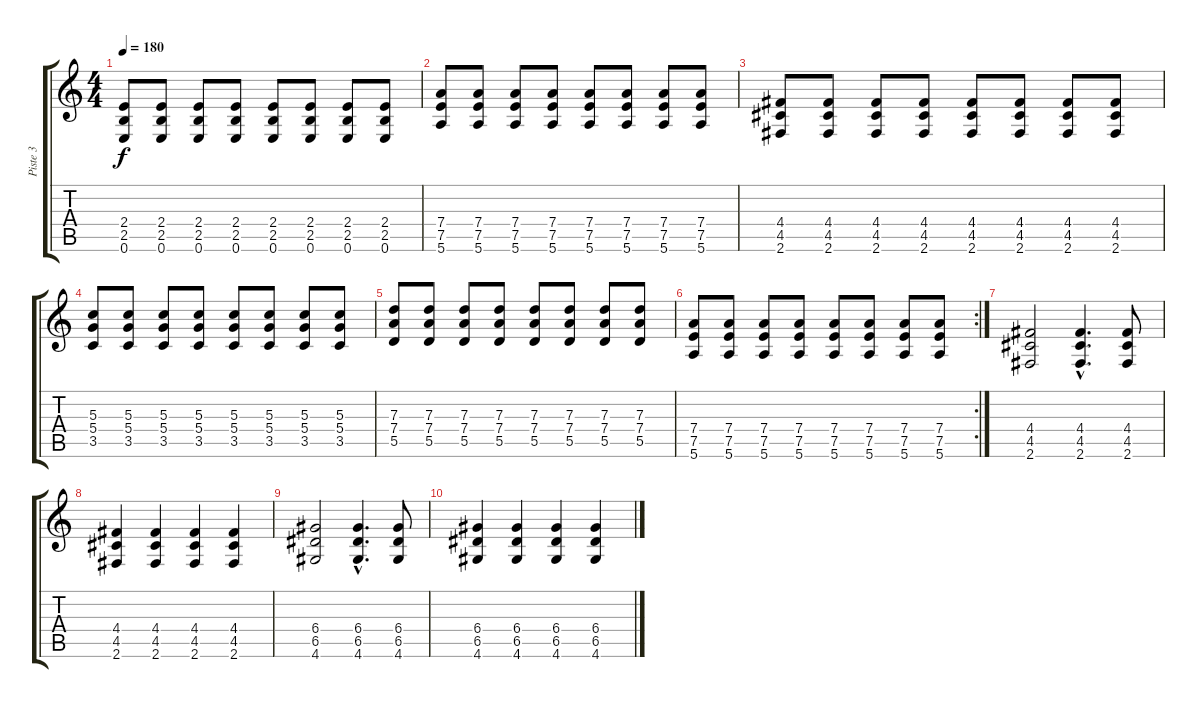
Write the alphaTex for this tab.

\track ("Piste 3" "Piste 3") {instrument distortionguitar}
\staff {score tabs}
\tuning (E4 B3 G3 D3 A2 E2) {hide}
\ts (4 4)
\tempo 180
\clef g2
\ks c
(2.4 2.5 0.6).8{dy f} (2.4 2.5 0.6).8 (2.4 2.5 0.6).8 (2.4 2.5 0.6).8 (2.4 2.5 0.6).8 (2.4 2.5 0.6).8 (2.4 2.5 0.6).8 (2.4 2.5 0.6).8 |
(7.4 7.5 5.6).8 (7.4 7.5 5.6).8 (7.4 7.5 5.6).8 (7.4 7.5 5.6).8 (7.4 7.5 5.6).8 (7.4 7.5 5.6).8 (7.4 7.5 5.6).8 (7.4 7.5 5.6).8 |
(4.4 4.5 2.6).8 (4.4 4.5 2.6).8 (4.4 4.5 2.6).8 (4.4 4.5 2.6).8 (4.4 4.5 2.6).8 (4.4 4.5 2.6).8 (4.4 4.5 2.6).8 (4.4 4.5 2.6).8 |
(5.3 5.4 3.5).8 (5.3 5.4 3.5).8 (5.3 5.4 3.5).8 (5.3 5.4 3.5).8 (5.3 5.4 3.5).8 (5.3 5.4 3.5).8 (5.3 5.4 3.5).8 (5.3 5.4 3.5).8 |
(7.3 7.4 5.5).8 (7.3 7.4 5.5).8 (7.3 7.4 5.5).8 (7.3 7.4 5.5).8 (7.3 7.4 5.5).8 (7.3 7.4 5.5).8 (7.3 7.4 5.5).8 (7.3 7.4 5.5).8 |
\rc 2
(7.4 7.5 5.6).8 (7.4 7.5 5.6).8 (7.4 7.5 5.6).8 (7.4 7.5 5.6).8 (7.4 7.5 5.6).8 (7.4 7.5 5.6).8 (7.4 7.5 5.6).8 (7.4 7.5 5.6).8 |
(4.4 4.5 2.6).2 (4.4{hac} 4.5{hac} 2.6{hac}).4{d} (4.4 4.5 2.6).8 |
(4.4 4.5 2.6).4 (4.4 4.5 2.6).4 (4.4 4.5 2.6).4 (4.4 4.5 2.6).4 |
(6.4 6.5 4.6).2 (6.4{hac} 6.5{hac} 4.6{hac}).4{d} (6.4 6.5 4.6).8 |
(6.4 6.5 4.6).4 (6.4 6.5 4.6).4 (6.4 6.5 4.6).4 (6.4 6.5 4.6).4
